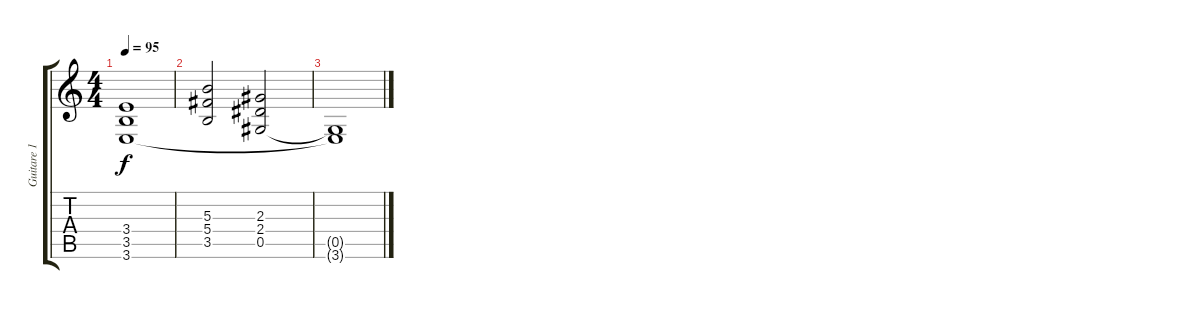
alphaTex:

\track ("Guitare 1" "Guitare 1") {instrument distortionguitar}
\staff {score tabs}
\tuning (Eb4 Bb3 Gb3 Db3 Ab2 Db2) {hide}
\ts (4 4)
\tempo 95
\clef g2
\ks c
(3.4 3.5 3.6).1{dy f} |
(5.3 5.4 3.5).2 (2.3 2.4 0.5).2 |
(0.5{t} 3.6{t}).1
